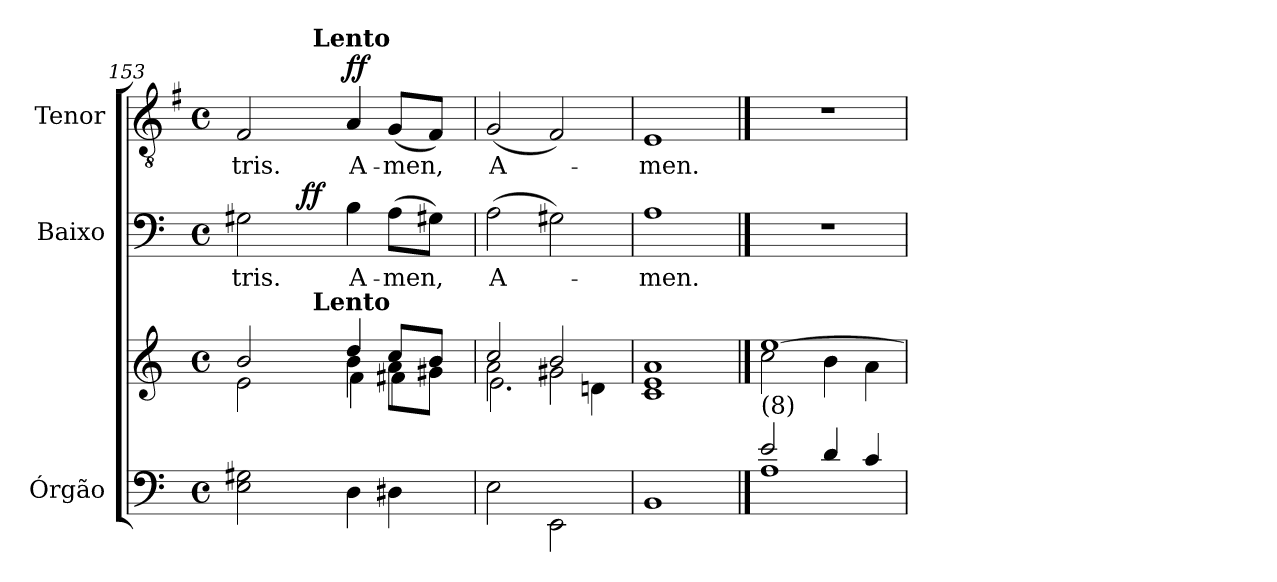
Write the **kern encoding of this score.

**kern	**kern	**kern	**text	**dynam	**kern	**text	**dynam
*part3	*part3	*part2	*part2	*part2	*part1	*part1	*part1
*staff4	*staff3	*staff2	*staff2	*staff2	*staff1	*staff1	*staff1
*I"Órgão	*	*I"Baixo	*	*	*I"Tenor	*	*
*I'Órg.	*	*	*	*	*I'Tr.	*	*
*clefF4	*clefG2	*clefF4	*	*	*clefGv2	*	*
*	*	*	*	*	*ITrd4c7	*	*
*k[]	*k[]	*k[]	*	*	*k[]	*	*
*C:	*C:	*C:	*	*	*C:	*	*
*M4/4	*M4/4	*M4/4	*	*	*M4/4	*	*
*met(c)	*met(c)	*met(c)	*	*	*met(c)	*	*
=153	=153	=153	=153	=153	=153	=153	=153
*^	*^	*	*	*	*	*	*
*	*	*	*^	*	*	*	*	*	*
!	!	!	!	!	!	!LO:LY:b:color=#000000	!	!	!	!
!	!	!	!	!	!	!	!	!	!LO:LY:b:color=#000000	!
*	*	*	*	*^	*^	*	*	*^	*	*
2Ei\ 2G#Xi	2ryy	2bi/	2ei\	2ryy	4ryy	2G#Xi\	4ryy	-tris.	.	2BBi/	4ryy	-tris.	.
.	.	.	.	.	16ryy	.	32ryy	.	.	.	16ryy	.	.
.	.	.	.	.	.	.	64ryy	.	.	.	.	.	.
.	.	.	.	.	.	.	256ryy	.	.	.	.	.	.
.	.	.	.	.	.	.	1024ryy	.	.	.	.	.	.
.	.	.	.	.	.	.	2ryy	.	ff	.	.	.	.
.	.	.	.	.	128ryy	.	.	.	.	.	128ryy	.	.
*	*	*MM60	*	*	*	*	*	*	*	*MM60	*	*	*
!	!	!	!	!	!	!	!	!	!	!	!LO:TX:a:B:t=Lento	!	!
!	!	!	!	!	!LO:TX:a:B:t=Lento	!	!	!	!	!	!	!	!
.	.	.	.	.	2ryy	.	.	.	.	.	2ryy	.	.
!	!	!	!	!	!	!	!	!LO:LY:b:color=#000000	!	!	!	!	!
!	!	!	!	!	!	!	!	!	!	!	!	!LO:LY:b:color=#000000	!
2ryy	4Di\	4ddi/	4bi\	4fi\	.	4Bi\	.	A-	.	4Di/	.	A-	ff
!	!	!	!	!	!	!	!	!LO:LY:b:color=#000000	!	!	!	!	!
!	!	!	!	!	!	!	!	!	!	!	!	!LO:LY:b:color=#000000	!
.	4D#Xi\	8cci/L	8ai\L	4f#Xi\	.	(8Ai\L	.	-men,	.	(8Ci/L	.	-men,	.
.	.	.	.	.	.	.	8ryy	.	.	.	.	.	.
.	.	.	.	.	8ryy	.	.	.	.	.	8ryy	.	.
.	.	8bi/J	8g#Xi\J	.	.	8G#Xi\J)	.	.	.	8BBi/J)	.	.	.
.	.	.	.	.	.	.	16ryy	.	.	.	.	.	.
.	.	.	.	.	32..ryy	.	.	.	.	.	32..ryy	.	.
.	.	.	.	.	.	.	128ryy	.	.	.	.	.	.
.	.	.	.	.	.	.	512.ryy	.	.	.	.	.	.
*v	*v	*	*	*	*	*v	*v	*	*	*v	*v	*	*
*	*	*	*v	*v	*	*	*	*	*	*
=154	=154	=154	=154	=154	=154	=154	=154	=154	=154
*^	*	*	*^	*^	*	*	*^	*	*
!	!	!	!	!	!	!	!	!LO:LY:b:color=#000000	!	!	!	!	!
*v	*v	*	*	*	*	*v	*v	*	*	*v	*v	*	*
*	*	*	*v	*v	*	*	*	*	*	*
*^	*	*	*^	*^	*	*	*^	*	*
!	!	!	!	!	!	!	!	!	!	!	!	!LO:LY:b:color=#000000	!
*v	*v	*	*	*	*	*v	*v	*	*	*v	*v	*	*
*	*	*	*v	*v	*	*	*	*	*	*
2Ei\	2cci/	2ai\	2.ei\	(2Ai\	A-	.	(2Ci/	A-	.
2EEi\	2bi/	2g#Xi\	.	2G#Xi\)	.	.	2BBi/)	.	.
.	.	.	4dni\	.	.	.	.	.	.
*	*	*v	*v	*	*	*	*	*	*
=155	=155	=155	=155	=155	=155	=155	=155	=155
*	*	*^	*	*	*	*	*	*
!	!	!	!	!	!LO:LY:b:color=#000000	!	!	!	!
*	*	*v	*v	*	*	*	*	*	*
*	*	*^	*	*	*	*	*	*
!	!	!	!	!	!	!	!	!LO:LY:b:color=#000000	!
*	*	*v	*v	*	*	*	*	*	*
1BBi	1ei 1ai	1ci	1Ai	-men.	.	1AAi	-men.	.
!!LO:PB:g=z
==156	==156	==156	==156	==156	==156	==156	==156	==156
*	*MM70	*	*	*	*	*MM70	*	*
*^	*	*	*	*	*	*	*	*
!	!	!LO:TX:b:t=(8)	!	!	!	!	!	!	!
2ei/	1Ai	[>1eei	2cci\	1r	.	.	1r	.	.
4di/	.	.	4bi\	.	.	.	.	.	.
4ci/	.	.	4ai\	.	.	.	.	.	.
*v	*v	*	*	*	*	*	*	*	*
*	*v	*v	*	*	*	*	*	*
=	=	=	=	=	=	=	=
*-	*-	*-	*-	*-	*-	*-	*-
